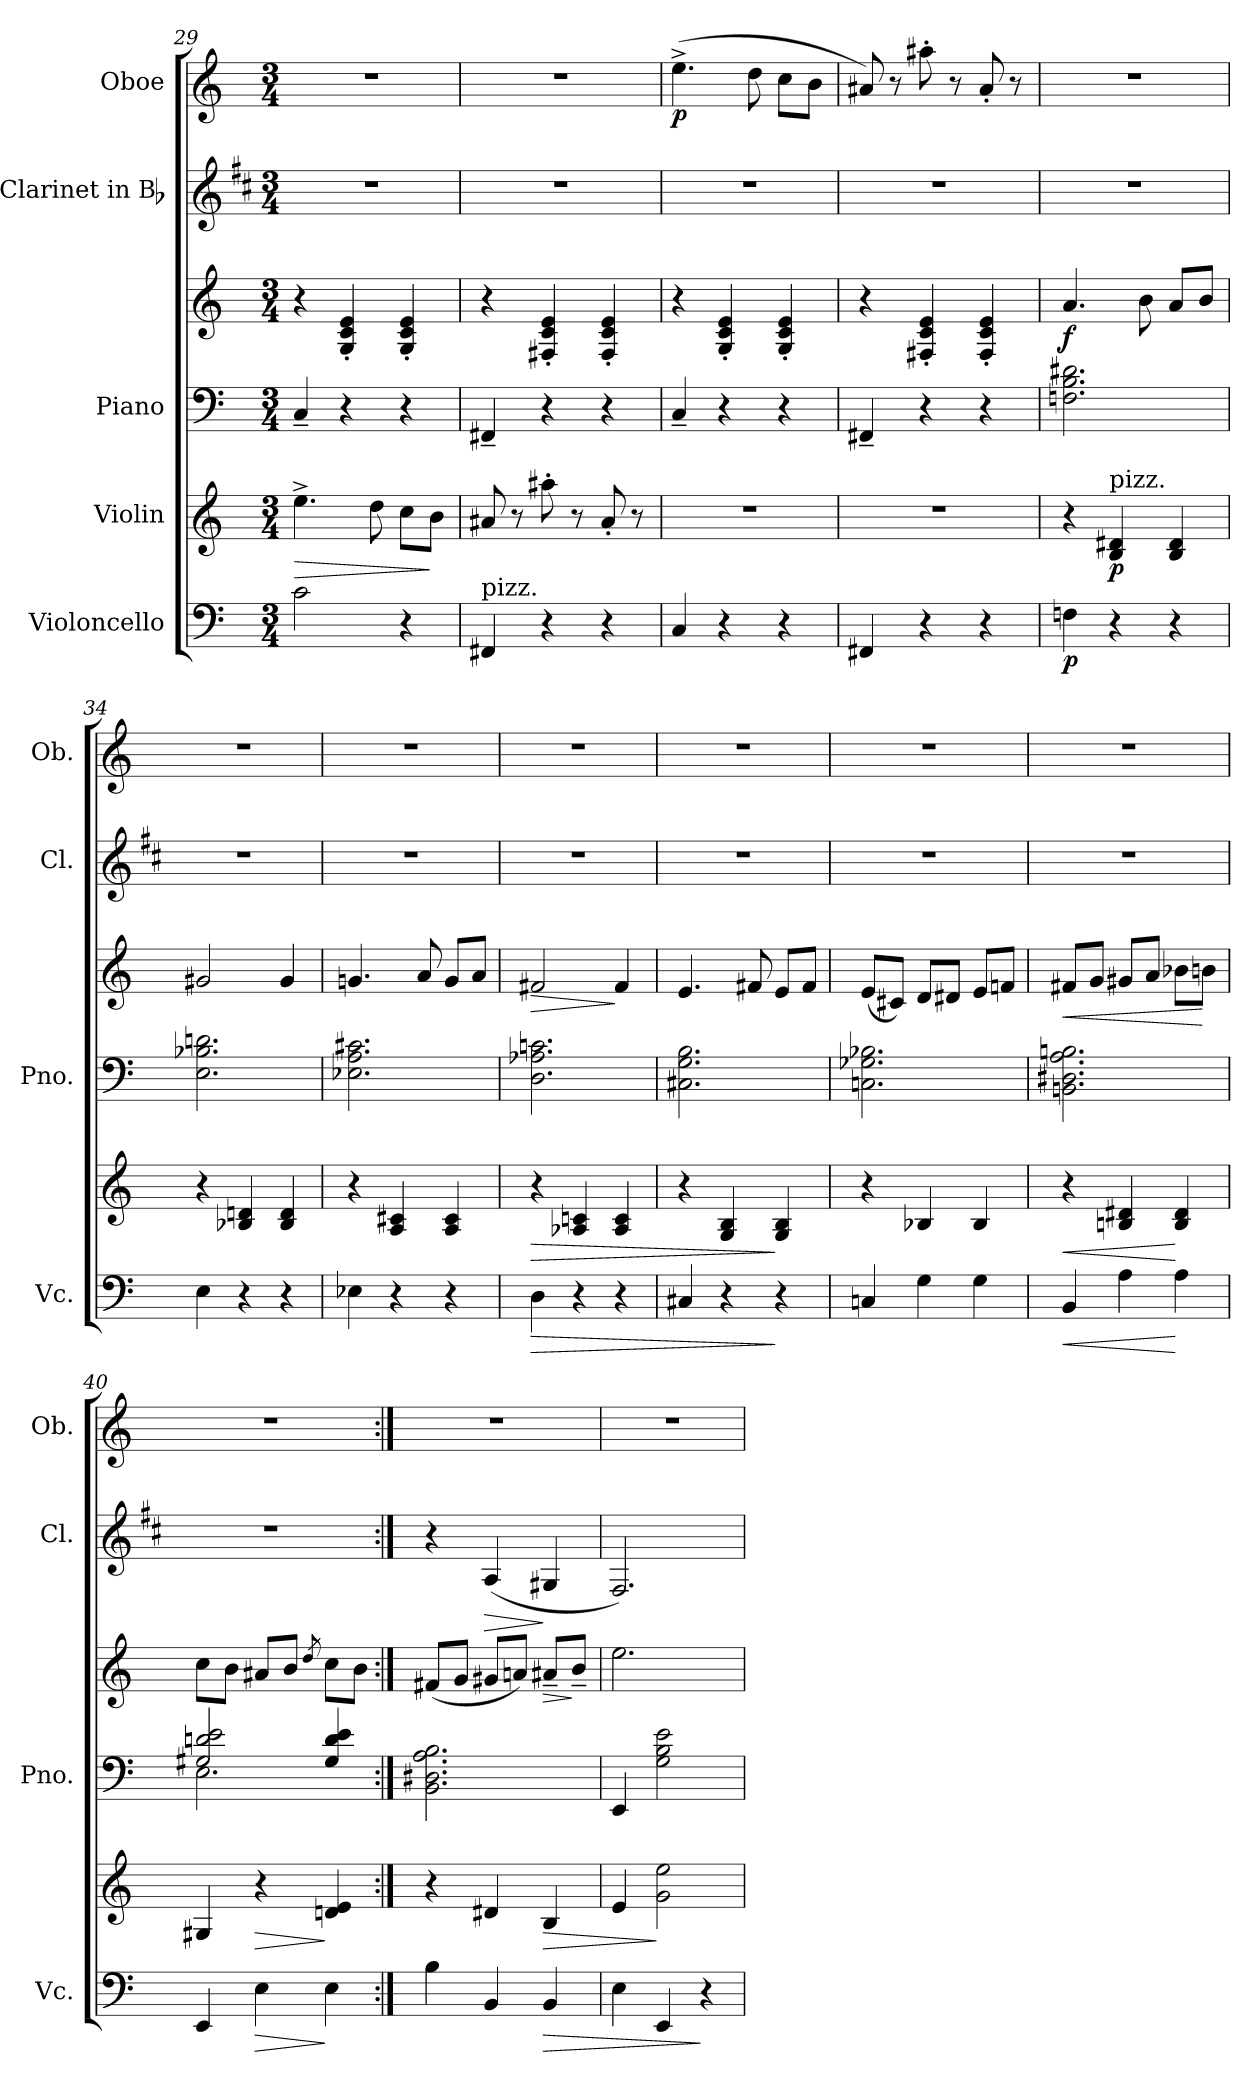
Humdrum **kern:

**kern	**dynam	**kern	**dynam	**kern	**kern	**dynam	**kern	**dynam	**kern	**dynam
*part5	*part5	*part4	*part4	*part3	*part3	*part3	*part2	*part2	*part1	*part1
*staff6	*staff6	*staff5	*staff5	*staff4	*staff3	*staff3/4	*staff2	*staff2	*staff1	*staff1
*I"Violoncello	*	*I"Violin	*	*I"Piano	*	*	*I"Clarinet in Bb	*	*I"Oboe	*
*I'Vc.	*	*	*	*I'Pno.	*	*	*I'Cl.	*	*I'Ob.	*
*clefF4	*	*clefG2	*	*clefF4	*clefG2	*	*clefG2	*	*clefG2	*
*	*	*	*	*	*	*	*ITrd1c2	*	*	*
*k[]	*	*k[]	*	*k[]	*k[]	*	*k[]	*	*k[]	*
*a:	*	*a:	*	*a:	*a:	*	*a:	*	*a:	*
*M3/4	*	*M3/4	*	*M3/4	*M3/4	*	*M3/4	*	*M3/4	*
=29	=29	=29	=29	=29	=29	=29	=29	=29	=29	=29
!	!	!	!LO:HP:b	!	!	!	!LO:N:vis=1	!	!LO:N:vis=1	!
2ci\	.	4.ee^i\	>	4C~i/	4r	.	2.r	.	2.r	.
.	.	.	.	4r	4Gi/' 4ci' 4ei'	.	.	.	.	.
.	.	8ddi\	.	.	.	.	.	.	.	.
4r	.	8cci\L	.	4r	4Gi/' 4ci' 4ei'	.	.	.	.	.
.	.	8bi\J	]	.	.	.	.	.	.	.
!!LO:PB:g=z
=30	=30	=30	=30	=30	=30	=30	=30	=30	=30	=30
!LO:TX:a:t=pizz.	!	!	!	!	!	!	!	!	!	!
!	!	!	!	!	!	!	!LO:N:vis=1	!	!LO:N:vis=1	!
4FF#Xi/	.	8a#Xi/	.	4FF#X~i/	4r	.	2.r	.	2.r	.
.	.	8r	.	.	.	.	.	.	.	.
4r	.	8aa#X'i\	.	4r	4F#Xi/' 4ci' 4ei'	.	.	.	.	.
.	.	8r	.	.	.	.	.	.	.	.
4r	.	8a#'i/	.	4r	4F#i/' 4ci' 4ei'	.	.	.	.	.
.	.	8r	.	.	.	.	.	.	.	.
=31	=31	=31	=31	=31	=31	=31	=31	=31	=31	=31
!	!	!LO:N:vis=1	!	!	!	!	!LO:N:vis=1	!	!	!
4Ci/	.	2.r	.	4C~i/	4r	.	2.r	.	(4.ee^i\	p
4r	.	.	.	4r	4Gi/' 4ci' 4ei'	.	.	.	.	.
.	.	.	.	.	.	.	.	.	8ddi\	.
4r	.	.	.	4r	4Gi/' 4ci' 4ei'	.	.	.	8cci\L	.
.	.	.	.	.	.	.	.	.	8bi\J	.
=32	=32	=32	=32	=32	=32	=32	=32	=32	=32	=32
!	!	!LO:N:vis=1	!	!	!	!	!LO:N:vis=1	!	!	!
4FF#Xi/	.	2.r	.	4FF#X~i/	4r	.	2.r	.	8a#Xi/)	.
.	.	.	.	.	.	.	.	.	8r	.
4r	.	.	.	4r	4F#Xi/' 4ci' 4ei'	.	.	.	8aa#X'i\	.
.	.	.	.	.	.	.	.	.	8r	.
4r	.	.	.	4r	4F#i/' 4ci' 4ei'	.	.	.	8a#'i/	.
.	.	.	.	.	.	.	.	.	8r	.
=33	=33	=33	=33	=33	=33	=33	=33	=33	=33	=33
!	!	!	!	!	!	!	!LO:N:vis=1	!	!LO:N:vis=1	!
4Fni\	p	4r	.	2.Fni\ 2.Bi 2.d#Xi	4.ai/	f	2.r	.	2.r	.
!	!	!LO:TX:a:t=pizz.	!	!	!	!	!	!	!	!
4r	.	4Bi/ 4d#Xi	p	.	.	.	.	.	.	.
.	.	.	.	.	8bi\	.	.	.	.	.
4r	.	4Bi/ 4d#i	.	.	8ai/L	.	.	.	.	.
.	.	.	.	.	8bi/J	.	.	.	.	.
=34	=34	=34	=34	=34	=34	=34	=34	=34	=34	=34
!	!	!	!	!	!	!	!LO:N:vis=1	!	!LO:N:vis=1	!
4Ei\	.	4r	.	2.Ei\ 2.B-Xi 2.dni	2g#Xi/	.	2.r	.	2.r	.
4r	.	4B-Xi/ 4dni	.	.	.	.	.	.	.	.
4r	.	4B-i/ 4di	.	.	4g#i/	.	.	.	.	.
=35	=35	=35	=35	=35	=35	=35	=35	=35	=35	=35
!	!	!	!	!	!	!	!LO:N:vis=1	!	!LO:N:vis=1	!
4E-Xi\	.	4r	.	2.E-Xi\ 2.Ai 2.c#Xi	4.gni/	.	2.r	.	2.r	.
4r	.	4Ai/ 4c#Xi	.	.	.	.	.	.	.	.
.	.	.	.	.	8ai/	.	.	.	.	.
4r	.	4Ai/ 4c#i	.	.	8gi/L	.	.	.	.	.
.	.	.	.	.	8ai/J	.	.	.	.	.
=36	=36	=36	=36	=36	=36	=36	=36	=36	=36	=36
!	!LO:HP:b	!	!LO:HP:b	!	!	!LO:HP:b	!LO:N:vis=1	!	!LO:N:vis=1	!
4Di\	>	4r	>	2.Di\ 2.A-Xi 2.cni	2f#Xi/	>	2.r	.	2.r	.
4r	.	4A-Xi/ 4cni	.	.	.	.	.	.	.	.
4r	.	4A-i/ 4ci	.	.	4f#i/	]	.	.	.	.
=37	=37	=37	=37	=37	=37	=37	=37	=37	=37	=37
!	!	!	!	!	!	!	!LO:N:vis=1	!	!LO:N:vis=1	!
4C#Xi/	.	4r	.	2.C#Xi\ 2.Gi 2.Bi	4.ei/	.	2.r	.	2.r	.
4r	.	4Gi/ 4Bi	.	.	.	.	.	.	.	.
.	.	.	.	.	8f#Xi/	.	.	.	.	.
4r	]	4Gi/ 4Bi	]	.	8ei/L	.	.	.	.	.
.	.	.	.	.	8f#i/J	.	.	.	.	.
=38	=38	=38	=38	=38	=38	=38	=38	=38	=38	=38
!	!	!	!	!	!	!	!LO:N:vis=1	!	!LO:N:vis=1	!
4Cni/	.	4r	.	2.Cni\ 2.G-Xi 2.B-Xi	(8ei/L	.	2.r	.	2.r	.
.	.	.	.	.	8c#Xi/J)	.	.	.	.	.
4Gi\	.	4B-Xi/	.	.	8di/L	.	.	.	.	.
.	.	.	.	.	8d#Xi/J	.	.	.	.	.
4Gi\	.	4B-i/	.	.	8ei/L	.	.	.	.	.
.	.	.	.	.	8fni/J	.	.	.	.	.
!!LO:LB:g=z
=39	=39	=39	=39	=39	=39	=39	=39	=39	=39	=39
!	!LO:HP:b	!	!LO:HP:b	!	!	!LO:HP:b	!LO:N:vis=1	!	!LO:N:vis=1	!
4BBi/	<	4r	<	2.BBni\ 2.D#Xi 2.Ai 2.Bni	8f#Xi/L	<	2.r	.	2.r	.
.	.	.	.	.	8gi/J	.	.	.	.	.
4Ai\	.	4Bni/ 4d#Xi	.	.	8g#Xi/L	.	.	.	.	.
.	.	.	.	.	8ai/J	.	.	.	.	.
4Ai\	[	4Bi/ 4d#i	[	.	8b-Xi\L	.	.	.	.	.
.	.	.	.	.	8bni\J	[	.	.	.	.
=40	=40	=40	=40	=40	=40	=40	=40	=40	=40	=40
*	*	*	*	*^	*	*	*	*	*	*
!	!	!	!	!	!	!	!	!LO:N:vis=1	!	!LO:N:vis=1	!
4EEi/	.	4G#Xi/	.	2G#Xi/ 2dni 2ei	2.Ei\	8cci\L	.	2.r	.	2.r	.
.	.	.	.	.	.	8bi\J	.	.	.	.	.
!	!LO:HP:b	!	!LO:HP:b	!	!	!	!	!	!	!	!
4Ei\	>	4r	>	.	.	8a#Xi/L	.	.	.	.	.
.	.	.	.	.	.	8bi/J	.	.	.	.	.
.	.	.	.	.	.	8qddi/	.	.	.	.	.
4Ei\	]	4dni/ 4ei	]	4G#i/ 4di 4ei	.	8cci\L	.	.	.	.	.
.	.	.	.	.	.	8bi\J	.	.	.	.	.
*	*	*	*	*v	*v	*	*	*	*	*	*
=41:|!	=41:|!	=41:|!	=41:|!	=41:|!	=41:|!	=41:|!	=41:|!	=41:|!	=41:|!	=41:|!
!	!	!	!	!	!	!	!	!	!LO:N:vis=1	!
4Bi\	.	4r	.	2.BBi\ 2.D#Xi 2.Ai 2.Bi	(8f#Xi/L	.	4r	.	2.r	.
.	.	.	.	.	8gi/J	.	.	.	.	.
!	!	!	!	!	!	!	!	!LO:HP:b	!	!
4BBi/	.	4d#Xi/	.	.	8g#Xi/L	.	(4Gi/	>	.	.
.	.	.	.	.	8ani/J)	.	.	.	.	.
!	!LO:HP:b	!	!LO:HP:b	!	!	!LO:HP:b	!	!	!	!
4BBi/	>	4Bi/	>	.	8a#X~i/L	>	4F#Xi/	]	.	.
.	.	.	.	.	8b~i/J	]	.	.	.	.
=42	=42	=42	=42	=42	=42	=42	=42	=42	=42	=42
!	!	!	!	!	!	!	!	!	!LO:N:vis=1	!
4Ei\	.	4ei/	.	4EEi/	2.eei\	.	2.Ei/)	.	2.r	.
4EEi/	.	2gi\ 2eei	]	2Gi\ 2Bi 2ei	.	.	.	.	.	.
4r	]	.	.	.	.	.	.	.	.	.
=	=	=	=	=	=	=	=	=	=	=
*-	*-	*-	*-	*-	*-	*-	*-	*-	*-	*-
